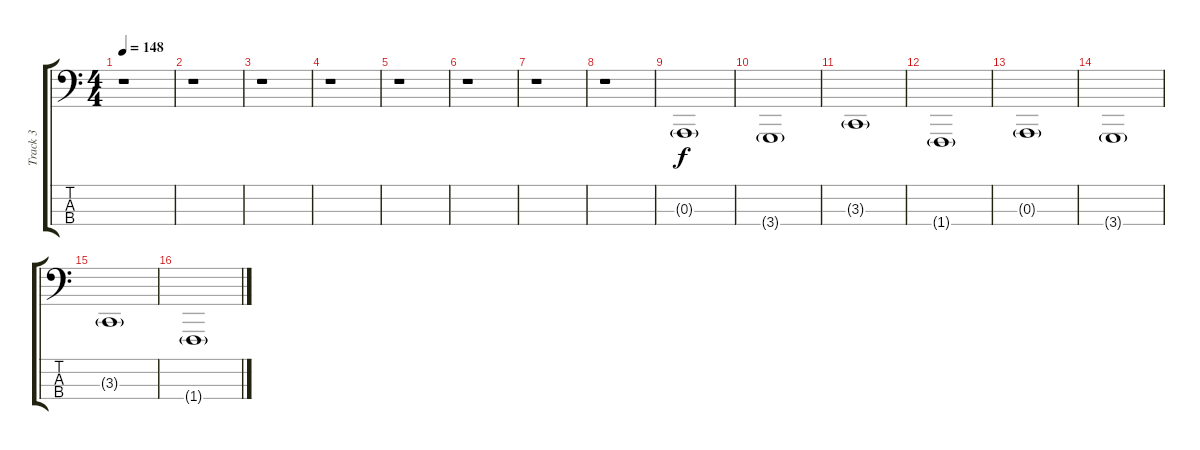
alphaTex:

\track ("Track 3" "Track 3") {instrument cello}
\staff {score tabs}
\tuning (G2 D2 A1 E1) {hide}
\ts (4 4)
\tempo 148
\clef f4
\ks c
r.1{dy f} |
r.1 |
r.1 |
r.1 |
r.1 |
r.1 |
r.1 |
r.1 |
0.3{g}.1 |
3.4{g}.1 |
3.3{g}.1 |
1.4{g}.1 |
0.3{g}.1 |
3.4{g}.1 |
3.3{g}.1 |
1.4{g}.1
